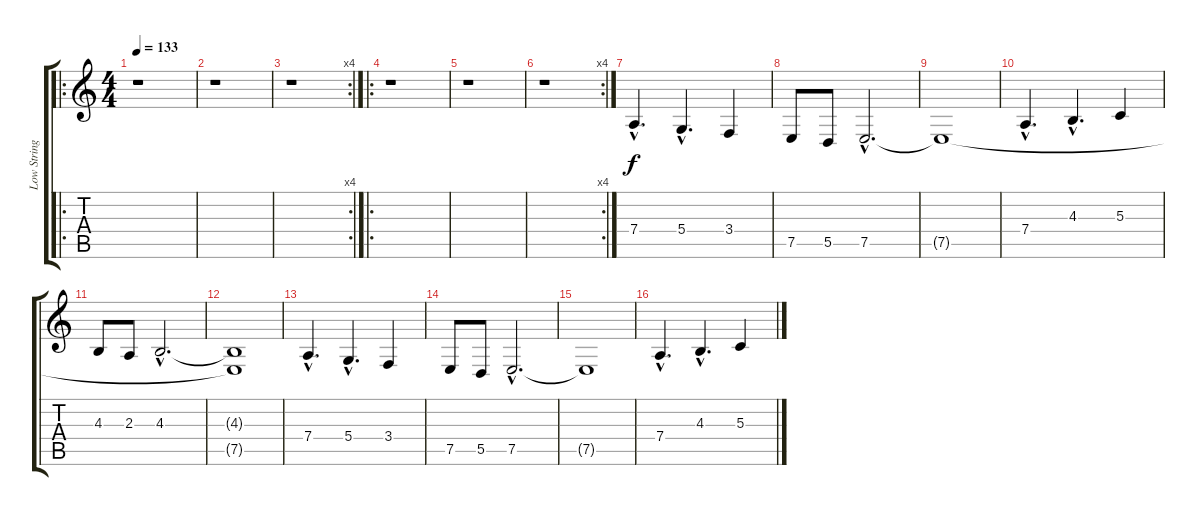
\track ("Low Strings" "Low String") {instrument stringensemble1}
\staff {score tabs}
\tuning (E4 B3 G3 D3 A2 E2) {hide}
\ro
\ts (4 4)
\tempo 133
\clef g2
\ks c
r.1{dy f instrument stringensemble1} |
r.1 |
\rc 4
r.1 |
\ro
r.1 |
r.1 |
\rc 4
r.1 |
7.4{hac}.4{d} 5.4{hac}.4{d} 3.4.4 |
7.5.8 5.5.8 7.5{hac}.2{d} |
7.5{t}.1 |
7.4{hac}.4{d} 4.3{hac}.4{d} 5.3.4 |
4.3.8 2.3.8 4.3{hac}.2{d} |
(4.3{t} 7.5{t}).1 |
7.4{hac}.4{d} 5.4{hac}.4{d} 3.4.4 |
7.5.8 5.5.8 7.5{hac}.2{d} |
7.5{t}.1 |
7.4{hac}.4{d} 4.3{hac}.4{d} 5.3.4
